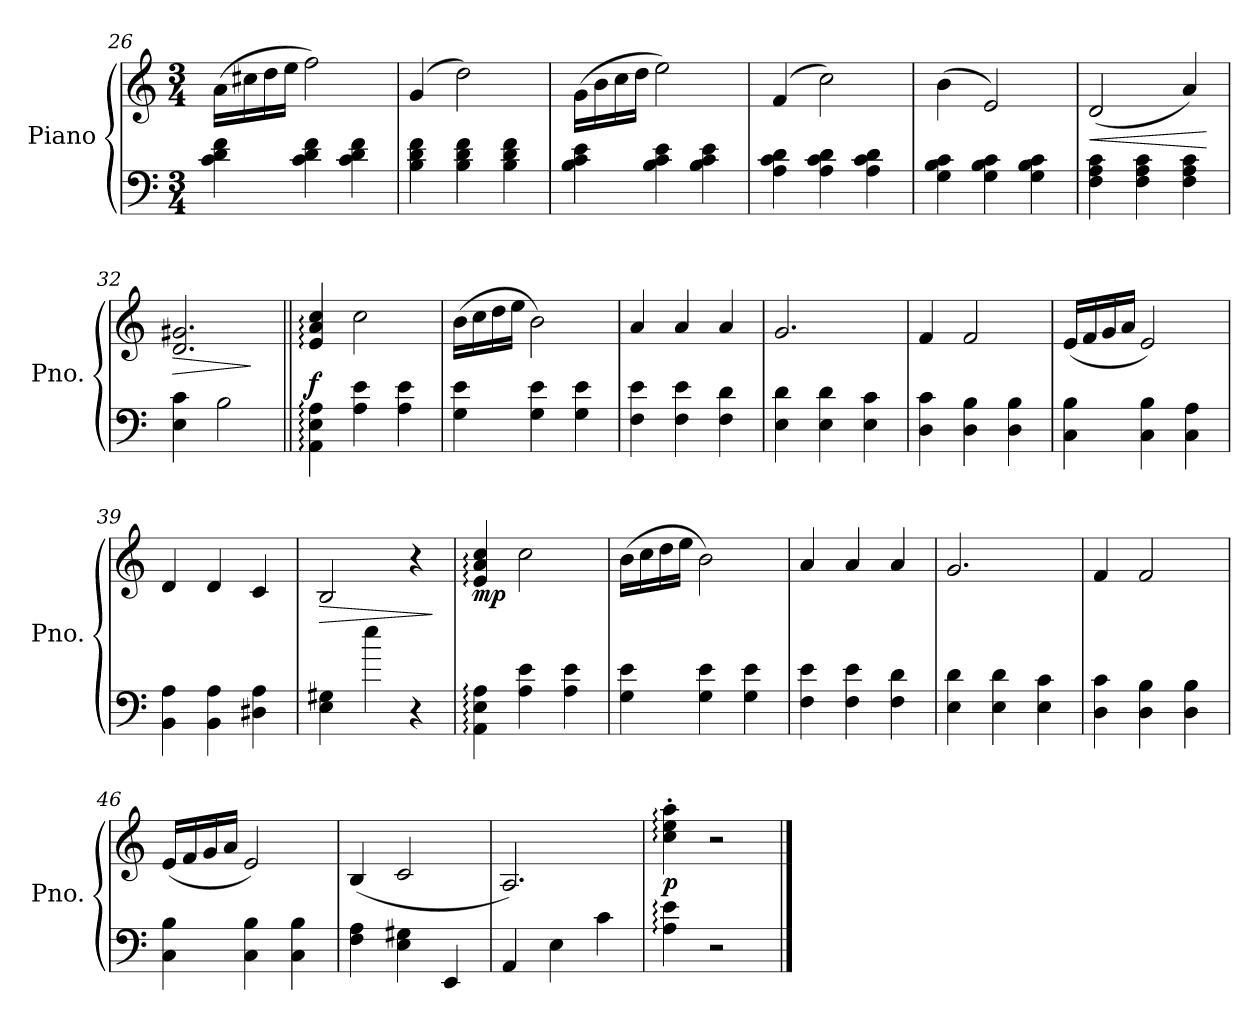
**kern	**kern	**dynam
*part1	*part1	*part1
*staff2	*staff1	*staff1/2
*I"Piano	*	*
*I'Pno.	*	*
*clefF4	*clefG2	*
*k[]	*k[]	*
*M3/4	*M3/4	*
=26	=26	=26
4c\ 4d\ 4f\	(16a\LL	.
.	16cc#X\	.
.	16dd\	.
.	16ee\JJ	.
4c\ 4d\ 4f\	2ff\)	.
4c\ 4d\ 4f\	.	.
=27	=27	=27
4B\ 4d\ 4f\	(4g/	.
4B\ 4d\ 4f\	2dd\)	.
4B\ 4d\ 4f\	.	.
=28	=28	=28
4B\ 4c\ 4e\	(16g\LL	.
.	16b\	.
.	16cc\	.
.	16dd\JJ	.
4B\ 4c\ 4e\	2ee\)	.
4B\ 4c\ 4e\	.	.
=29	=29	=29
4A\ 4c\ 4d\	(4f/	.
4A\ 4c\ 4d\	2cc\)	.
4A\ 4c\ 4d\	.	.
=30	=30	=30
4G\ 4B\ 4c\	(4b\	.
4G\ 4B\ 4c\	2e/)	.
4G\ 4B\ 4c\	.	.
!!LO:LB:g=z
=31	=31	=31
!	!	!LO:HP:b
4F\ 4A\ 4c\	(2d/	<
4F\ 4A\ 4c\	.	.
4F\ 4A\ 4c\	4a/)	.
.	.	[
=32	=32	=32
!	!	!LO:HP:b
4E\ 4c\	2.d/ 2.g#X/	>
2B\	.	.
.	.	]
=33||	=33||	=33||
!	!	!LO:DY:a=2
4AA\: 4E\: 4A\:	4e/: 4a/: 4cc/:	f
4A\ 4e\	2cc\	.
4A\ 4e\	.	.
=34	=34	=34
4G\ 4e\	(16b\LL	.
.	16cc\	.
.	16dd\	.
.	16ee\JJ	.
4G\ 4e\	2b\)	.
4G\ 4e\	.	.
=35	=35	=35
4F\ 4e\	4a/	.
4F\ 4e\	4a/	.
4F\ 4d\	4a/	.
=36	=36	=36
4E\ 4d\	2.g/	.
4E\ 4d\	.	.
4E\ 4c\	.	.
=37	=37	=37
4D\ 4c\	4f/	.
4D\ 4B\	2f/	.
4D\ 4B\	.	.
=38	=38	=38
4C\ 4B\	(16e/LL	.
.	16f/	.
.	16g/	.
.	16a/JJ	.
4C\ 4B\	2e/)	.
4C\ 4A\	.	.
!!LO:PB:g=z
=39	=39	=39
4BB\ 4A\	4d/	.
4BB\ 4A\	4d/	.
4D#X\ 4A\	4c/	.
=40	=40	=40
!	!	!LO:HP:b
4E\ 4G#X\	2B/	>
4ee\	.	.
4r	4r	.
.	.	]
=41	=41	=41
!	!	!LO:DY:b
4AA\: 4E\: 4A\:	4e/: 4a/: 4cc/:	mp
4A\ 4e\	2cc\	.
4A\ 4e\	.	.
=42	=42	=42
4G\ 4e\	(16b\LL	.
.	16cc\	.
.	16dd\	.
.	16ee\JJ	.
4G\ 4e\	2b\)	.
4G\ 4e\	.	.
=43	=43	=43
4F\ 4e\	4a/	.
4F\ 4e\	4a/	.
4F\ 4d\	4a/	.
=44	=44	=44
4E\ 4d\	2.g/	.
4E\ 4d\	.	.
4E\ 4c\	.	.
=45	=45	=45
4D\ 4c\	4f/	.
4D\ 4B\	2f/	.
4D\ 4B\	.	.
=46	=46	=46
4C\ 4B\	(16e/LL	.
.	16f/	.
.	16g/	.
.	16a/JJ	.
4C\ 4B\	2e/)	.
4C\ 4B\	.	.
!!LO:LB:g=z
=47	=47	=47
4F\ 4A\	(4B/	.
4E\ 4G#X\	2c/	.
4EE/	.	.
=48	=48	=48
4AA/	2.A/)	.
4E\	.	.
4c\	.	.
=49	=49	=49
!	!	!LO:DY:b
4A\: 4e\:	4cc\:' 4ee\:' 4aa\:'	p
2r	2r	.
==	==	==
*-	*-	*-
